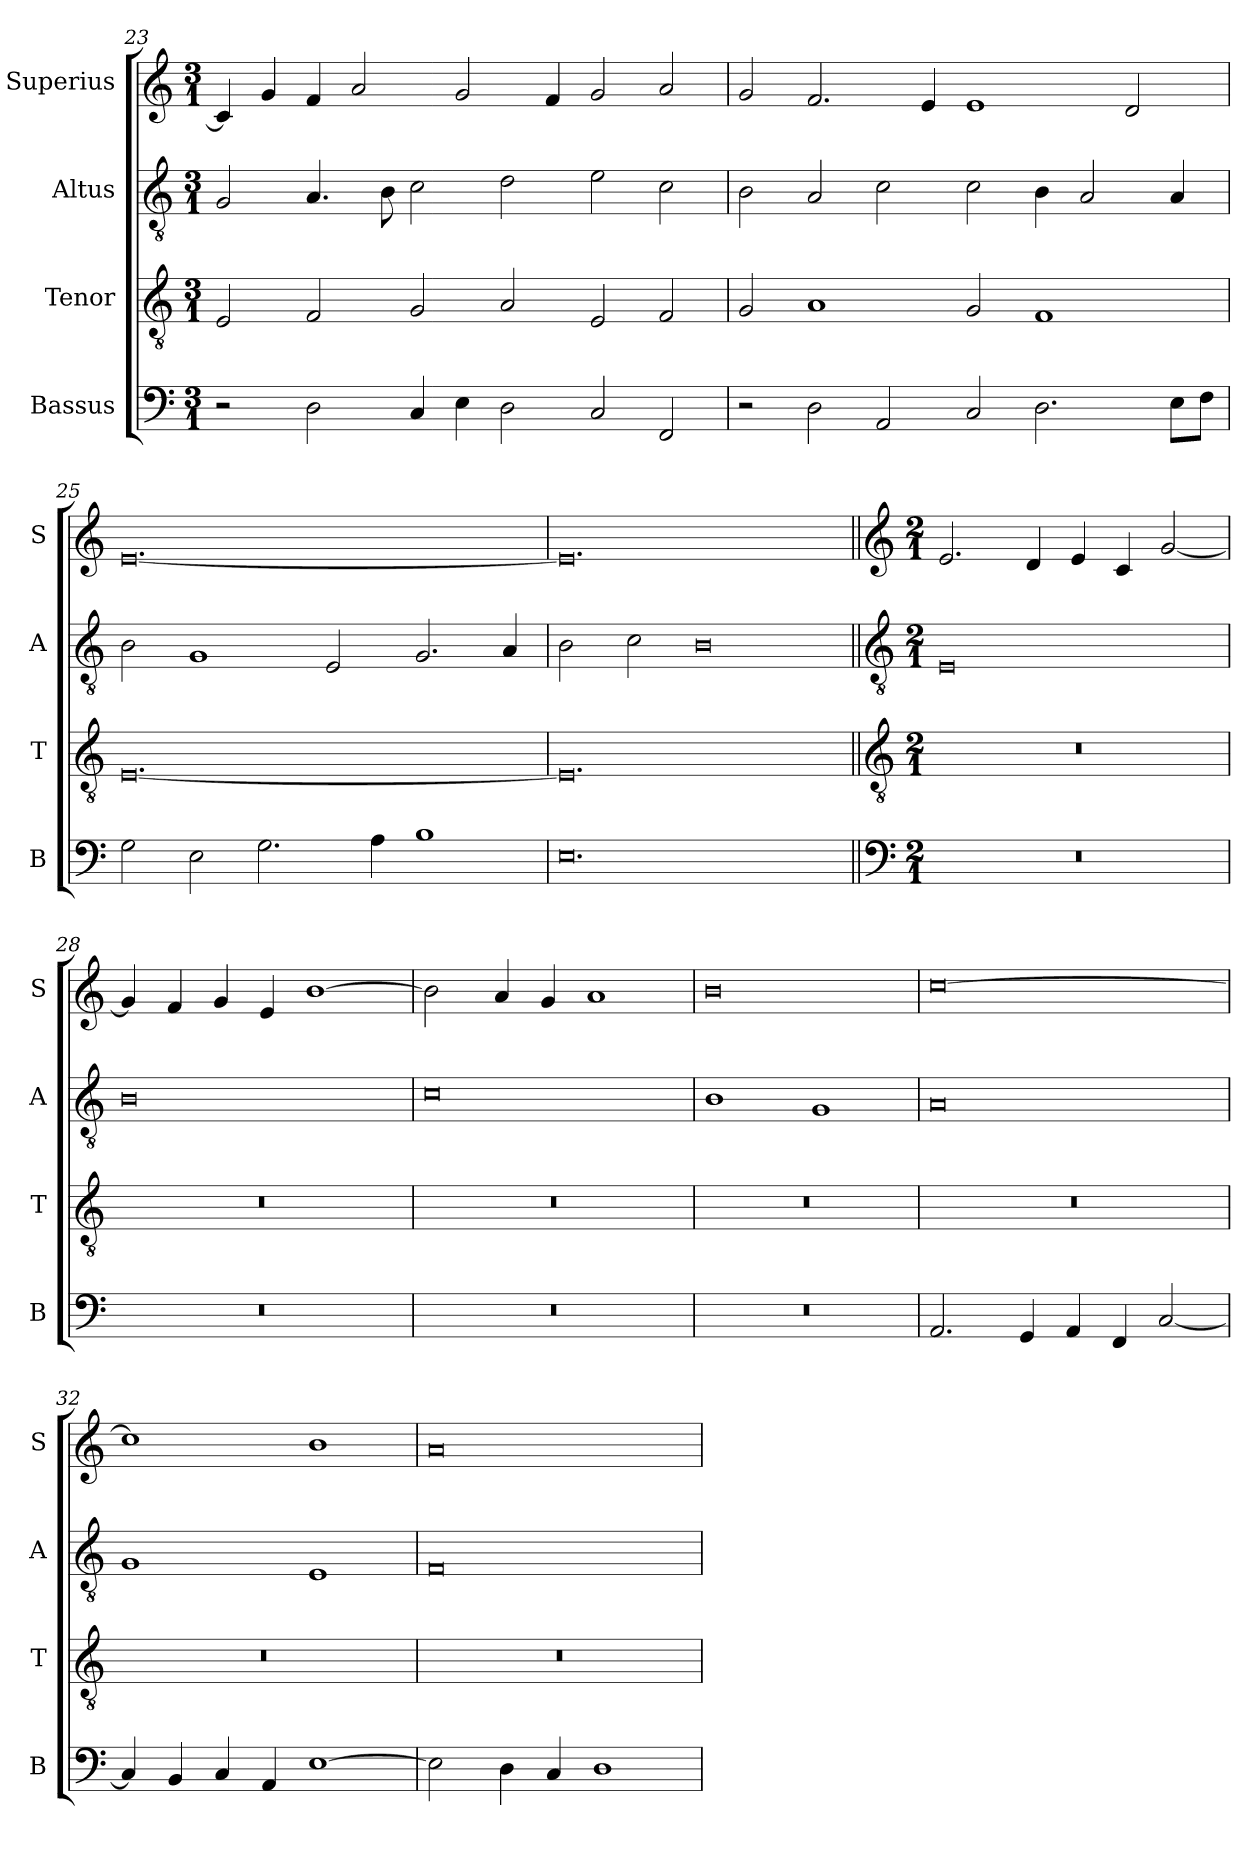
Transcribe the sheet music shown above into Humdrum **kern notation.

**kern	**kern	**kern	**kern
*part4	*part3	*part2	*part1
*staff4	*staff3	*staff2	*staff1
*I"Bassus	*I"Tenor	*I"Altus	*I"Superius
*I'B	*I'T	*I'A	*I'S
*clefF4	*clefGv2	*clefGv2	*clefG2
*k[]	*k[]	*k[]	*k[]
*M3/1	*M3/1	*M3/1	*M3/1
=23	=23	=23	=23
2r	2E/	2G/	4c/]
.	.	.	4g/
2D\	2F/	4.A/	4f/
.	.	.	2a/
.	.	8B\	.
4C/	2G/	2c\	.
4E\	.	.	2g/
2D\	2A/	2d\	.
.	.	.	4f/
2C/	2E/	2e\	2g/
2FF/	2F/	2c\	2a/
=24	=24	=24	=24
2r	2G/	2B\	2g/
2D\	1A	2A/	2.f/
2AA/	.	2c\	.
.	.	.	4e/
2C/	2G/	2c\	1e
2.D\	1F	4B\	.
.	.	2A/	.
.	.	.	2d/
8E\L	.	4A/	.
8F\J	.	.	.
=25	=25	=25	=25
2G\	[0.E	2B\	[0.e
2E\	.	1G	.
2.G\	.	.	.
.	.	2E/	.
4A\	.	.	.
1B	.	2.G/	.
.	.	4A/	.
=26	=26	=26	=26
0.E	0.E]	2B\	0.e]
.	.	2c\	.
.	.	0B	.
!!LO:LB:g=z
=27||	=27||	=27||	=27||
*clefF4	*clefGv2	*clefGv2	*clefG2
*k[]	*k[]	*k[]	*k[]
*M2/1	*M2/1	*M2/1	*M2/1
0r	0r	0E	2.e/
.	.	.	4d/
.	.	.	4e/
.	.	.	4c/
.	.	.	[2g/
=28	=28	=28	=28
0r	0r	0B	4g/]
.	.	.	4f/
.	.	.	4g/
.	.	.	4e/
.	.	.	[1b
=29	=29	=29	=29
0r	0r	0c	2b\]
.	.	.	4a/
.	.	.	4g/
.	.	.	1a
=30	=30	=30	=30
0r	0r	1B	0b
.	.	1G	.
=31	=31	=31	=31
2.AA/	0r	0A	[0cc
4GG/	.	.	.
4AA/	.	.	.
4FF/	.	.	.
[2C/	.	.	.
=32	=32	=32	=32
4C/]	0r	1G	1cc]
4BB/	.	.	.
4C/	.	.	.
4AA/	.	.	.
[1E	.	1E	1b
=33	=33	=33	=33
2E\]	0r	0F	0a
4D\	.	.	.
4C/	.	.	.
1D	.	.	.
=	=	=	=
*-	*-	*-	*-
